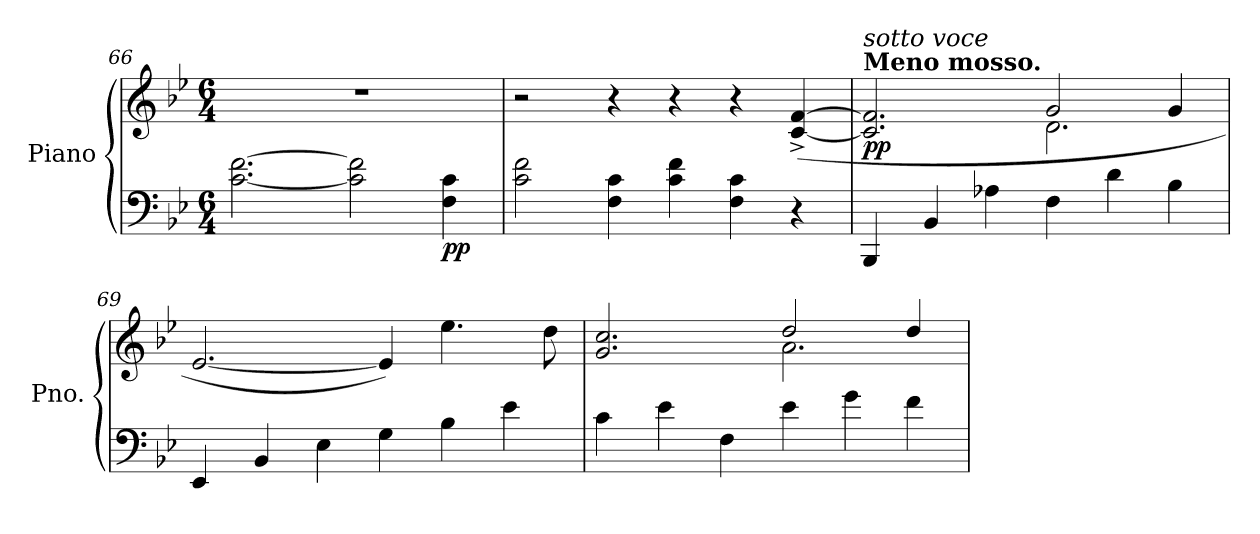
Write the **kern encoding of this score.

**kern	**kern	**dynam
*part1	*part1	*part1
*staff2	*staff1	*staff1/2
*I"Piano	*	*
*I'Pno.	*	*
*clefF4	*clefG2	*
*k[b-e-]	*k[b-e-]	*
*M6/4	*M6/4	*
*MM160	*MM160	*
=66	=66	=66
[2.c\ [2.f\	1.r	.
2c\] 2f\]	.	.
!	!	!LO:DY:b=2
4F\ 4c\	.	pp
=67	=67	=67
2c\ 2f\	2r	.
4F\ 4c\	4r	.
4c\ 4f\	4r	.
4F\ 4c\	4r	.
4r	(>[4c/^ [4f/^	.
=68	=68	=68
*	*^	*
!	!LO:TX:a:B:t=Meno mosso.	!	!
!	!LO:TX:a:i:t=sotto voce	!	!
!	!	!	!LO:DY:b
4BBB-/	2.c/] 2.f/]	2.ryy	pp
4BB-/	.	.	.
4A-X\	.	.	.
4F\	2g/	2.d\	.
4d\	.	.	.
4B-\	4g/	.	.
*	*v	*v	*
!!LO:LB:g=z
=69	=69	=69
4EE-/	[2.e-/	.
4BB-/	.	.
4E-\	.	.
4G\	4e-/])	.
4B-\	4.ee-\	.
4e-\	.	.
.	8dd\	.
=70	=70	=70
*	*^	*
4c\	2.g/ 2.cc/	2.ryy	.
4e-\	.	.	.
4F\	.	.	.
4e-\	2dd/	2.a\	.
4g\	.	.	.
4f\	4dd/	.	.
*	*v	*v	*
=	=	=
*-	*-	*-
